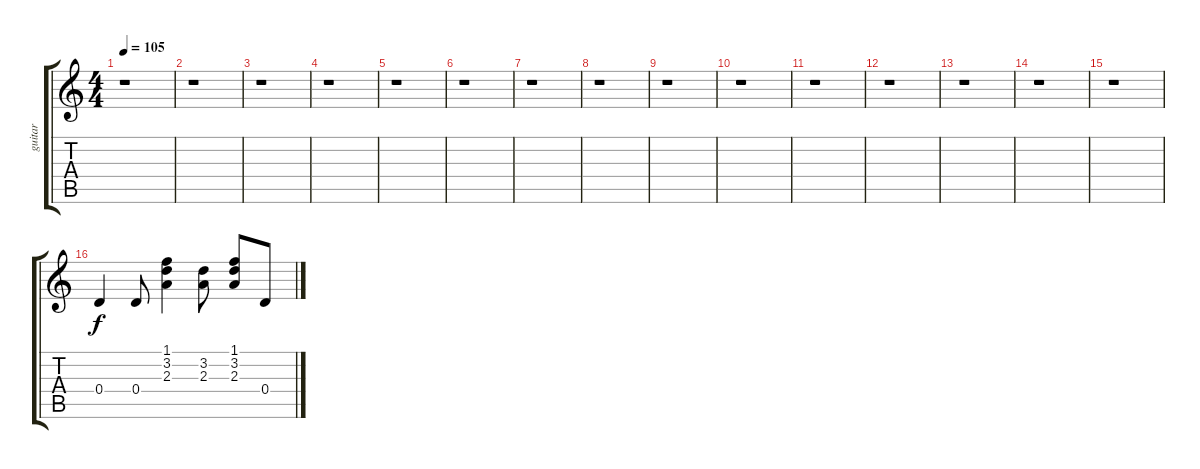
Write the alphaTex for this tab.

\track ("guitar" "guitar") {instrument acousticguitarsteel}
\staff {score tabs}
\tuning (E4 B3 G3 D3 A2 E2) {hide}
\ts (4 4)
\tempo 105
\clef g2
\ks c
r.1{dy f instrument acousticguitarsteel} |
r.1 |
r.1 |
r.1 |
r.1 |
r.1 |
r.1 |
r.1 |
r.1 |
r.1 |
r.1 |
r.1 |
r.1 |
r.1 |
r.1 |
0.4.4 0.4.8 (1.1 3.2 2.3).4 (3.2 2.3).8 (1.1 3.2 2.3).8 0.4.8
